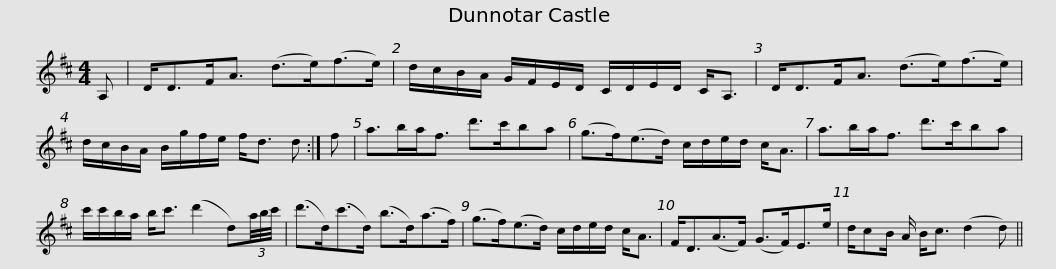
X:1
L:1/8
M:4/4
I:linebreak $
K:D
V:1 treble
V:1
 A, | D<DF<A (d>e)(f>e) | d/c/B/A/ G/F/E/D/ C/D/E/D/ C<A, | D<DF<A (d>e)(f>e) |$ d/c/B/A/ B/g/f/e/ f<d d :| %5
 f | a>ba<f d'>c'ba | (g>f)(e>d) c/d/e/d/ c<A | a>ba<f d'>c'ba |$ c'/c'/b/a/ b<c' (d'2 d)(3a/4b/4c'/4 | %10
 (d'>d)(c'>d) (b>d)(a>f) | (g>f)(e>d) c/d/e/d/ c<A | F<D(A>F) (G>F)E>e |$ d/cB/ A/ B<c (d2 d) || %14
